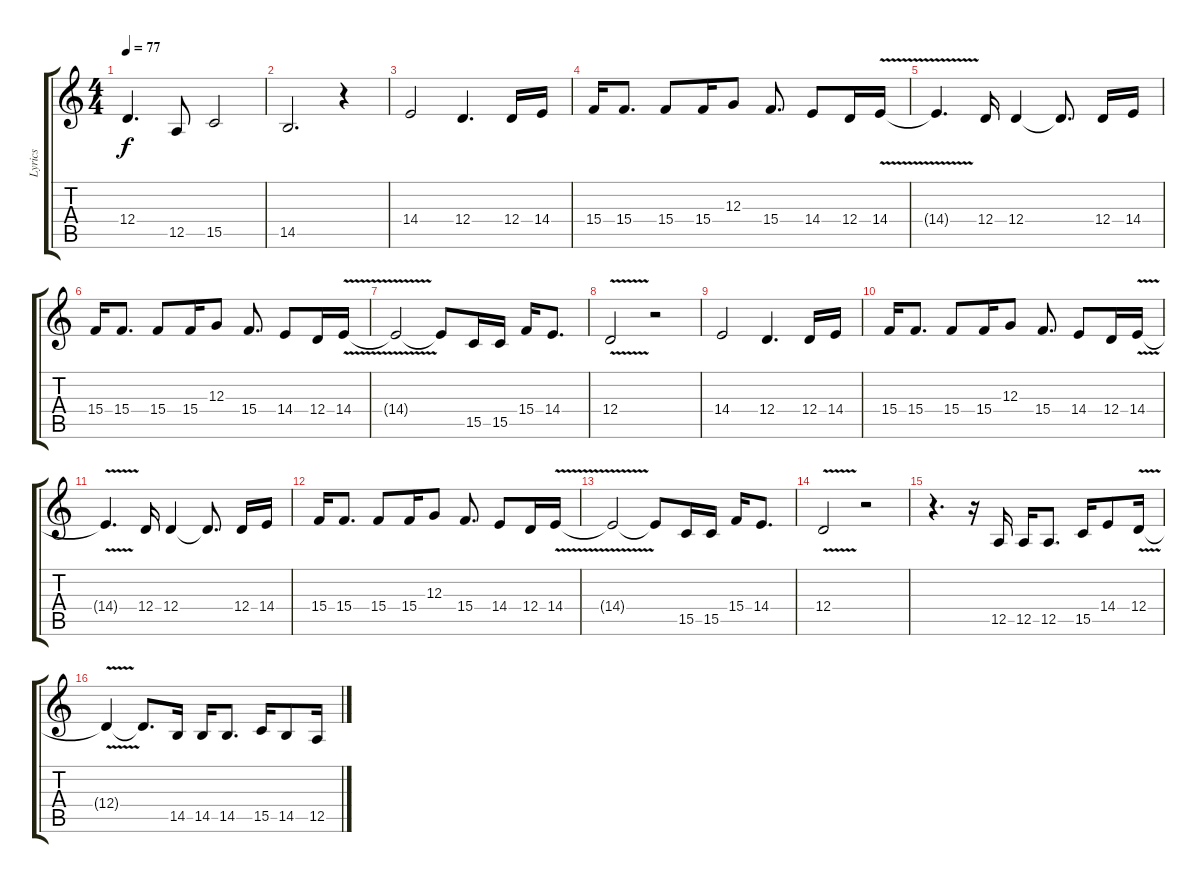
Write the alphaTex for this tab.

\track ("Lyrics" "Lyrics") {instrument synthvoice}
\staff {score tabs}
\tuning (E4 B3 G3 D3 A2 E2) {hide}
\ts (4 4)
\tempo 77
\clef g2
\ks c
12.4{t}.4{d dy f} 12.5.8 15.5.2 |
14.5.2{d} r.4 |
14.4.2 12.4.4{d} 12.4.16 14.4.16 |
15.4.16 15.4.8{d} 15.4.8 15.4.16 12.3.8 15.4.8{d} 14.4.8 12.4.16 14.4{v}.16 |
14.4{t}.4{d} 12.4.16 12.4.4 12.4{t}.8{d} 12.4.16 14.4.16 |
15.4.16 15.4.8{d} 15.4.8 15.4.16 12.3.8 15.4.8{d} 14.4.8 12.4.16 14.4{v}.16 |
14.4{t}.2 14.4{t}.8 15.5.16 15.5.16 15.4.16 14.4.8{d} |
12.4{v}.2 r.2 |
14.4.2 12.4.4{d} 12.4.16 14.4.16 |
15.4.16 15.4.8{d} 15.4.8 15.4.16 12.3.8 15.4.8{d} 14.4.8 12.4.16 14.4{v}.16 |
14.4{t}.4{d} 12.4.16 12.4.4 12.4{t}.8{d} 12.4.16 14.4.16 |
15.4.16 15.4.8{d} 15.4.8 15.4.16 12.3.8 15.4.8{d} 14.4.8 12.4.16 14.4{v}.16 |
14.4{t}.2 14.4{t}.8 15.5.16 15.5.16 15.4.16 14.4.8{d} |
12.4{v}.2 r.2 |
r.4{d} r.16 12.5.16 12.5.16 12.5.8{d} 15.5.16 14.4.8 12.4{v}.16 |
12.4{t}.4 12.4{t}.8{d} 14.5.16 14.5.16 14.5.8{d} 15.5.16 14.5.8 12.5.16
